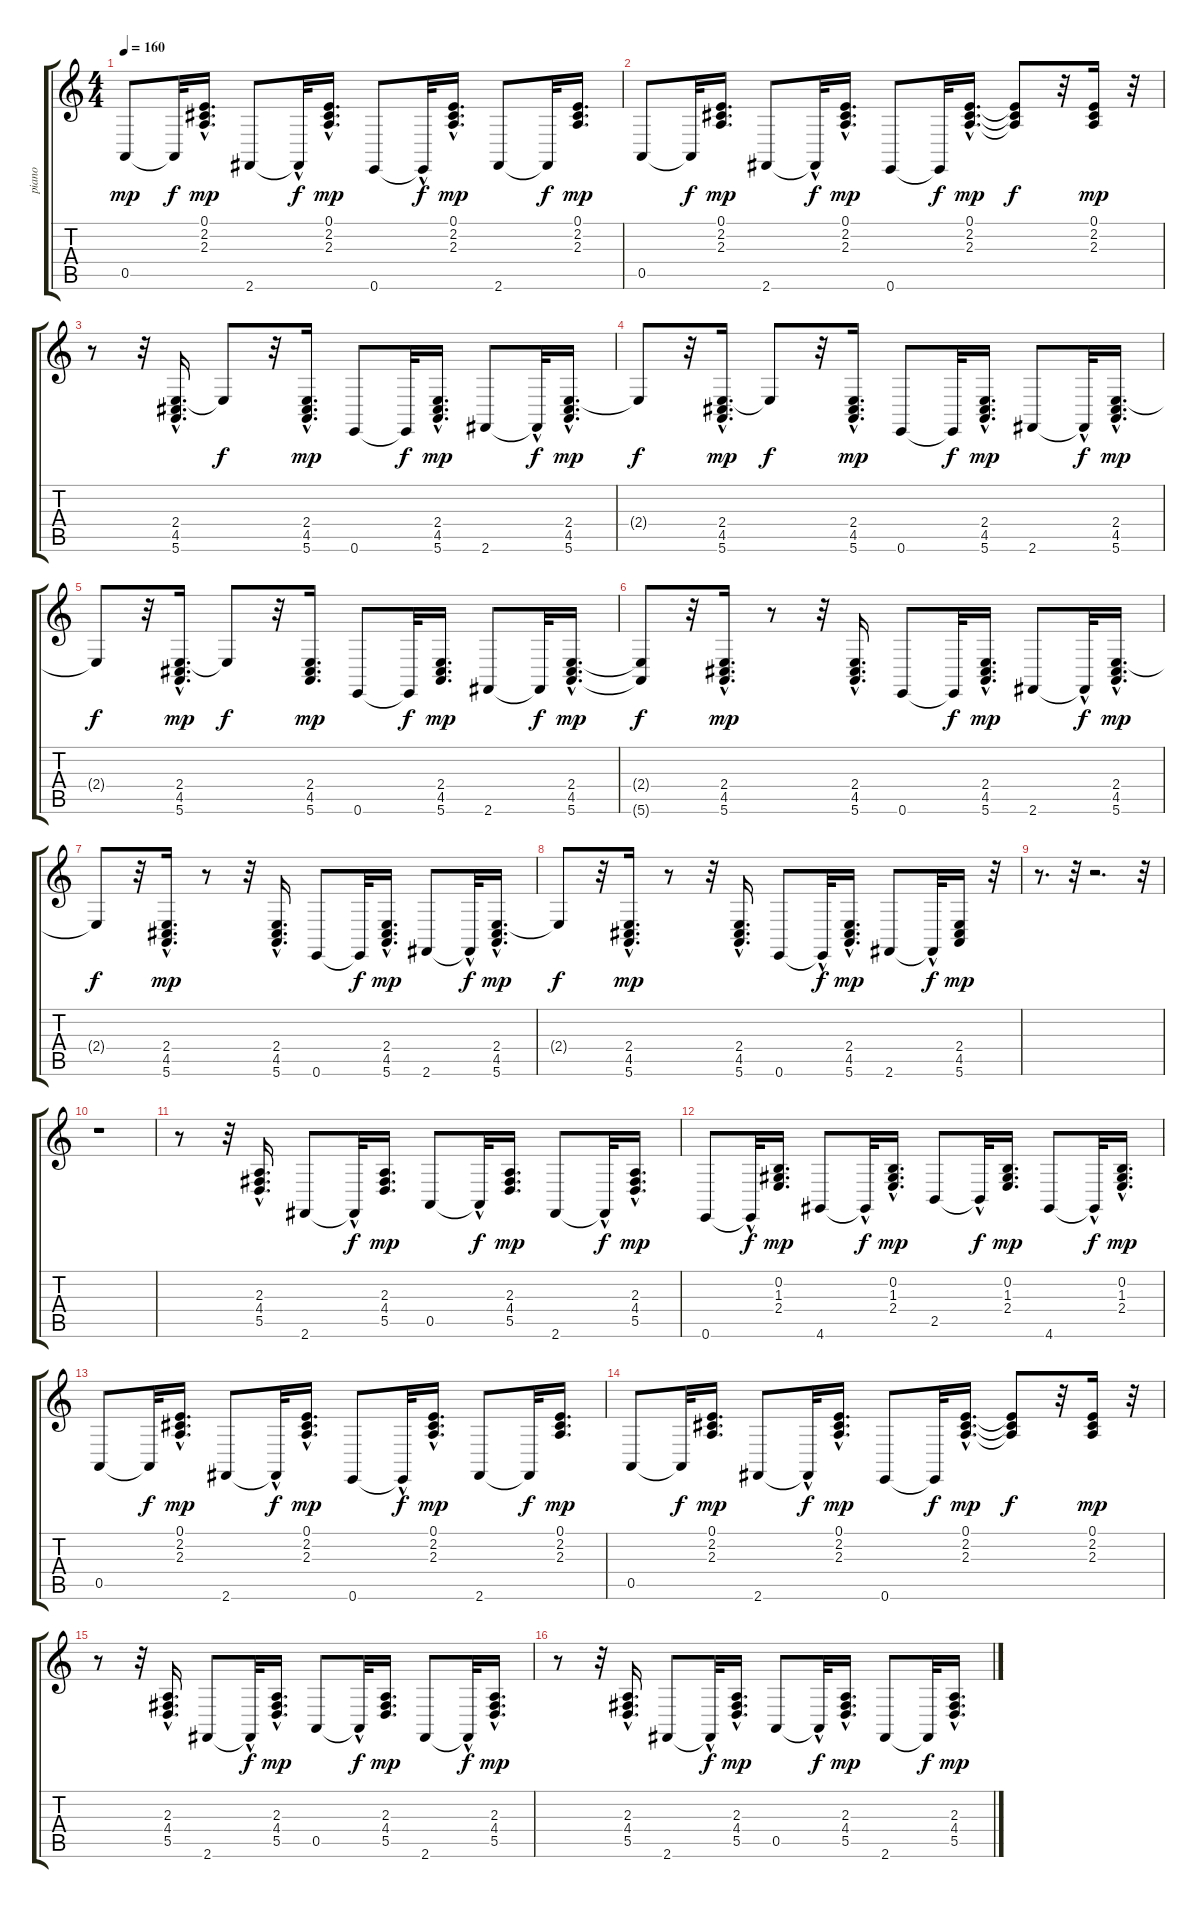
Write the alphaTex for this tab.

\track ("piano" "piano") {instrument acousticgrandpiano}
\staff {score tabs}
\tuning (E4 B3 G3 D3 A2 E2) {hide}
\ts (4 4)
\tempo 160
\clef g2
\ks c
0.5.8{dy mp} 0.5{t}.32{dy f} (0.1{hac} 2.2{hac} 2.3{hac}).16{d dy mp} 2.6.8 2.6{hac t}.32{dy f} (0.1 2.2{hac} 2.3{hac}).16{d dy mp} 0.6.8 0.6{hac t}.32{dy f} (0.1 2.2 2.3{hac}).16{d dy mp} 2.6.8 2.6{t}.32{dy f} (0.1 2.2 2.3).16{d dy mp} |
0.5.8 0.5{t}.32{dy f} (0.1 2.2 2.3).16{d dy mp} 2.6.8 2.6{hac t}.32{dy f} (0.1 2.2 2.3{hac}).16{d dy mp} 0.6.8 0.6{t}.32{dy f} (0.1{hac} 2.2{hac} 2.3{hac}).16{d dy mp} (0.1{t} 2.2{t} 2.3{t}).8{dy f} r.32 (0.1 2.2 2.3).16{dy mp} r.32 |
r.8 r.32 (2.4{hac} 4.5{hac} 5.6{hac}).16{d} 2.4{t}.8{dy f} r.32 (2.4 4.5 5.6{hac}).16{d dy mp} 0.6.8 0.6{t}.32{dy f} (2.4 4.5{hac} 5.6{hac}).16{d dy mp} 2.6.8 2.6{hac t}.32{dy f} (2.4{hac} 4.5{hac} 5.6{hac}).16{d dy mp} |
2.4{t}.8{dy f} r.32 (2.4{hac} 4.5{hac} 5.6{hac}).16{d dy mp} 2.4{t}.8{dy f} r.32 (2.4{hac} 4.5{hac} 5.6).16{d dy mp} 0.6.8 0.6{t}.32{dy f} (2.4 4.5{hac} 5.6).16{d dy mp} 2.6.8 2.6{hac t}.32{dy f} (2.4{hac} 4.5{hac} 5.6{hac}).16{d dy mp} |
2.4{t}.8{dy f} r.32 (2.4{hac} 4.5{hac} 5.6{hac}).16{d dy mp} 2.4{t}.8{dy f} r.32 (2.4 4.5 5.6).16{d dy mp} 0.6.8 0.6{t}.32{dy f} (2.4 4.5 5.6).16{d dy mp} 2.6.8 2.6{t}.32{dy f} (2.4{hac} 4.5{hac} 5.6{hac}).16{d dy mp} |
(2.4{t} 5.6{t}).8{dy f} r.32 (2.4{hac} 4.5{hac} 5.6{hac}).16{d dy mp} r.8 r.32 (2.4 4.5{hac} 5.6{hac}).16{d} 0.6.8 0.6{t}.32{dy f} (2.4 4.5{hac} 5.6{hac}).16{d dy mp} 2.6.8 2.6{hac t}.32{dy f} (2.4{hac} 4.5 5.6{hac}).16{d dy mp} |
2.4{t}.8{dy f} r.32 (2.4{hac} 4.5{hac} 5.6{hac}).16{d dy mp} r.8 r.32 (2.4 4.5{hac} 5.6{hac}).16{d} 0.6.8 0.6{t}.32{dy f} (2.4 4.5{hac} 5.6{hac}).16{d dy mp} 2.6.8 2.6{hac t}.32{dy f} (2.4{hac} 4.5{hac} 5.6{hac}).16{d dy mp} |
2.4{t}.8{dy f} r.32 (2.4{hac} 4.5 5.6).16{d dy mp} r.8 r.32 (2.4{hac} 4.5{hac} 5.6).16{d} 0.6.8 0.6{hac t}.32{dy f} (2.4 4.5 5.6{hac}).16{d dy mp} 2.6.8 2.6{hac t}.32{dy f} (2.4 4.5 5.6).16{dy mp} r.32 |
r.8{d} r.32 r.2{d} r.32 |
r.1 |
r.8 r.32 (2.3{hac} 4.4{hac} 5.5{hac}).16{d} 2.6.8 2.6{hac t}.32{dy f} (2.3 4.4 5.5).16{d dy mp} 0.5.8 0.5{hac t}.32{dy f} (2.3 4.4 5.5).16{d dy mp} 2.6.8 2.6{hac t}.32{dy f} (2.3{hac} 4.4{hac} 5.5).16{d dy mp} |
0.6.8 0.6{hac t}.32{dy f} (0.2 1.3 2.4).16{d dy mp} 4.6.8 4.6{hac t}.32{dy f} (0.2 1.3 2.4{hac}).16{d dy mp} 2.5.8 2.5{hac t}.32{dy f} (0.2 1.3 2.4).16{d dy mp} 4.6.8 4.6{hac t}.32{dy f} (0.2{hac} 1.3 2.4).16{d dy mp} |
0.5.8 0.5{t}.32{dy f} (0.1{hac} 2.2{hac} 2.3{hac}).16{d dy mp} 2.6.8 2.6{hac t}.32{dy f} (0.1 2.2{hac} 2.3{hac}).16{d dy mp} 0.6.8 0.6{hac t}.32{dy f} (0.1 2.2 2.3{hac}).16{d dy mp} 2.6.8 2.6{t}.32{dy f} (0.1 2.2 2.3).16{d dy mp} |
0.5.8 0.5{t}.32{dy f} (0.1 2.2 2.3).16{d dy mp} 2.6.8 2.6{hac t}.32{dy f} (0.1 2.2 2.3{hac}).16{d dy mp} 0.6.8 0.6{t}.32{dy f} (0.1{hac} 2.2{hac} 2.3{hac}).16{d dy mp} (0.1{t} 2.2{t} 2.3{t}).8{dy f} r.32 (0.1 2.2 2.3).16{dy mp} r.32 |
r.8 r.32 (2.3{hac} 4.4{hac} 5.5{hac}).16{d} 2.6.8 2.6{hac t}.32{dy f} (2.3 4.4{hac} 5.5).16{d dy mp} 0.5.8 0.5{hac t}.32{dy f} (2.3 4.4 5.5).16{d dy mp} 2.6.8 2.6{hac t}.32{dy f} (2.3{hac} 4.4{hac} 5.5{hac}).16{d dy mp} |
r.8 r.32 (2.3 4.4{hac} 5.5).16{d} 2.6.8 2.6{hac t}.32{dy f} (2.3 4.4{hac} 5.5).16{d dy mp} 0.5.8 0.5{hac t}.32{dy f} (2.3 4.4 5.5{hac}).16{d dy mp} 2.6.8 2.6{t}.32{dy f} (2.3{hac} 4.4{hac} 5.5{hac}).16{d dy mp}
